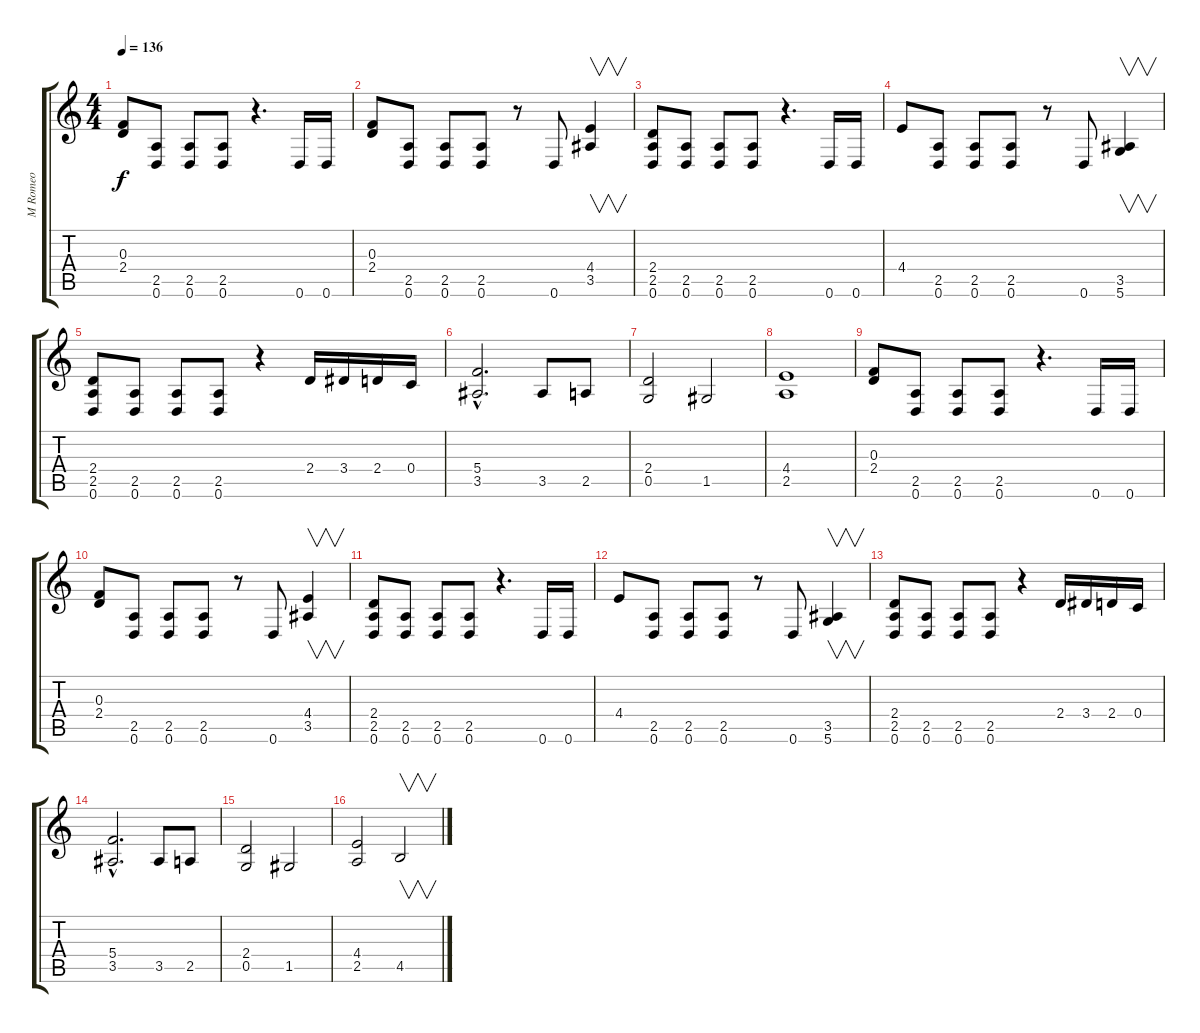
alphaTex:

\track ("M Romeo" "M Romeo") {instrument overdrivenguitar}
\staff {score tabs}
\tuning (D4 A3 F3 C3 G2 D2) {hide}
\ts (4 4)
\tempo 136
\clef g2
\ks c
(0.3 2.4).8{dy f} (2.5 0.6).8 (2.5 0.6).8 (2.5 0.6).8 r.4{d} 0.6.16 0.6.16 |
(0.3 2.4).8 (2.5 0.6).8 (2.5 0.6).8 (2.5 0.6).8 r.8 0.6.8 (4.4 3.5).4{v} |
(2.4 2.5 0.6).8 (2.5 0.6).8 (2.5 0.6).8 (2.5 0.6).8 r.4{d} 0.6.16 0.6.16 |
4.4.8 (2.5 0.6).8 (2.5 0.6).8 (2.5 0.6).8 r.8 0.6.8 (3.5 5.6).4{v} |
(2.4 2.5 0.6).8 (2.5 0.6).8 (2.5 0.6).8 (2.5 0.6).8 r.4 2.4.16 3.4.16 2.4.16 0.4.16 |
(5.4{hac} 3.5{hac}).2{d} 3.5.8 2.5.8 |
(2.4 0.5).2 1.5.2 |
(4.4 2.5).1 |
(0.3 2.4).8 (2.5 0.6).8 (2.5 0.6).8 (2.5 0.6).8 r.4{d} 0.6.16 0.6.16 |
(0.3 2.4).8 (2.5 0.6).8 (2.5 0.6).8 (2.5 0.6).8 r.8 0.6.8 (4.4 3.5).4{v} |
(2.4 2.5 0.6).8 (2.5 0.6).8 (2.5 0.6).8 (2.5 0.6).8 r.4{d} 0.6.16 0.6.16 |
4.4.8 (2.5 0.6).8 (2.5 0.6).8 (2.5 0.6).8 r.8 0.6.8 (3.5 5.6).4{v} |
(2.4 2.5 0.6).8 (2.5 0.6).8 (2.5 0.6).8 (2.5 0.6).8 r.4 2.4.16 3.4.16 2.4.16 0.4.16 |
(5.4{hac} 3.5{hac}).2{d} 3.5.8 2.5.8 |
(2.4 0.5).2 1.5.2 |
(4.4 2.5).2 4.5.2{v}
